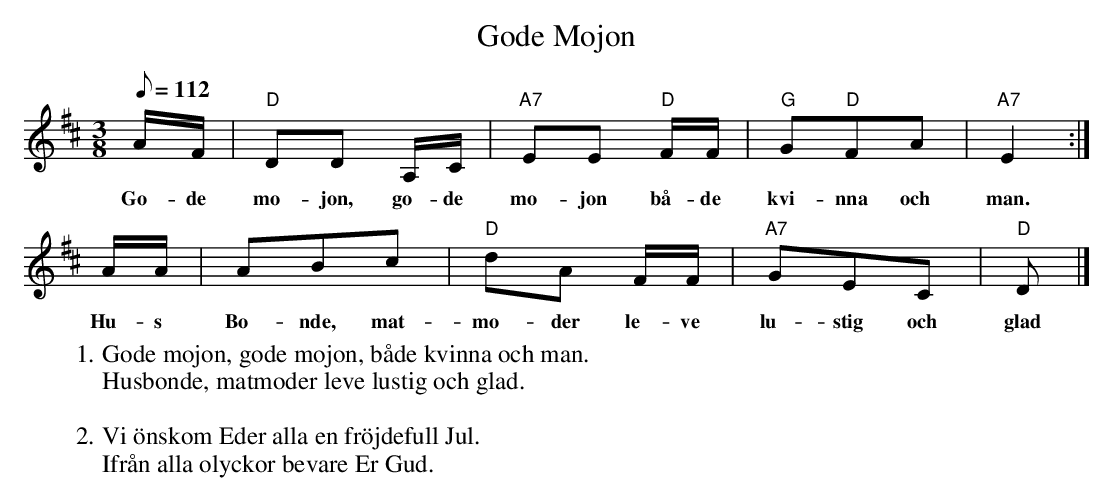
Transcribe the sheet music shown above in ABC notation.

X:1
T: Gode Mojon
M: 3/8
L: 1/8
Q: 112
K: D
O: Södermanland
W: 1. Gode mojon, gode mojon, både kvinna och man.
W: Husbonde, matmoder leve lustig och glad.
W:
W: 2. Vi önskom Eder alla en fröjdefull Jul.
W: Ifrån alla olyckor bevare Er Gud.
A/2-F/2 | "D"DD A,/2C/2 | "A7" EE "D"F/2F/2 | "G"G"D"FA | "A7"E2:|
w: Go-de mo-jon, go-de mo-jon bå-de kvi-nna och man.
A/2A/2 | ABc | "D"dA F/2F/2 | "A7" GEC | "D"D |]
w: Hu-s Bo-nde, mat- mo-der le-ve lu-stig och glad
